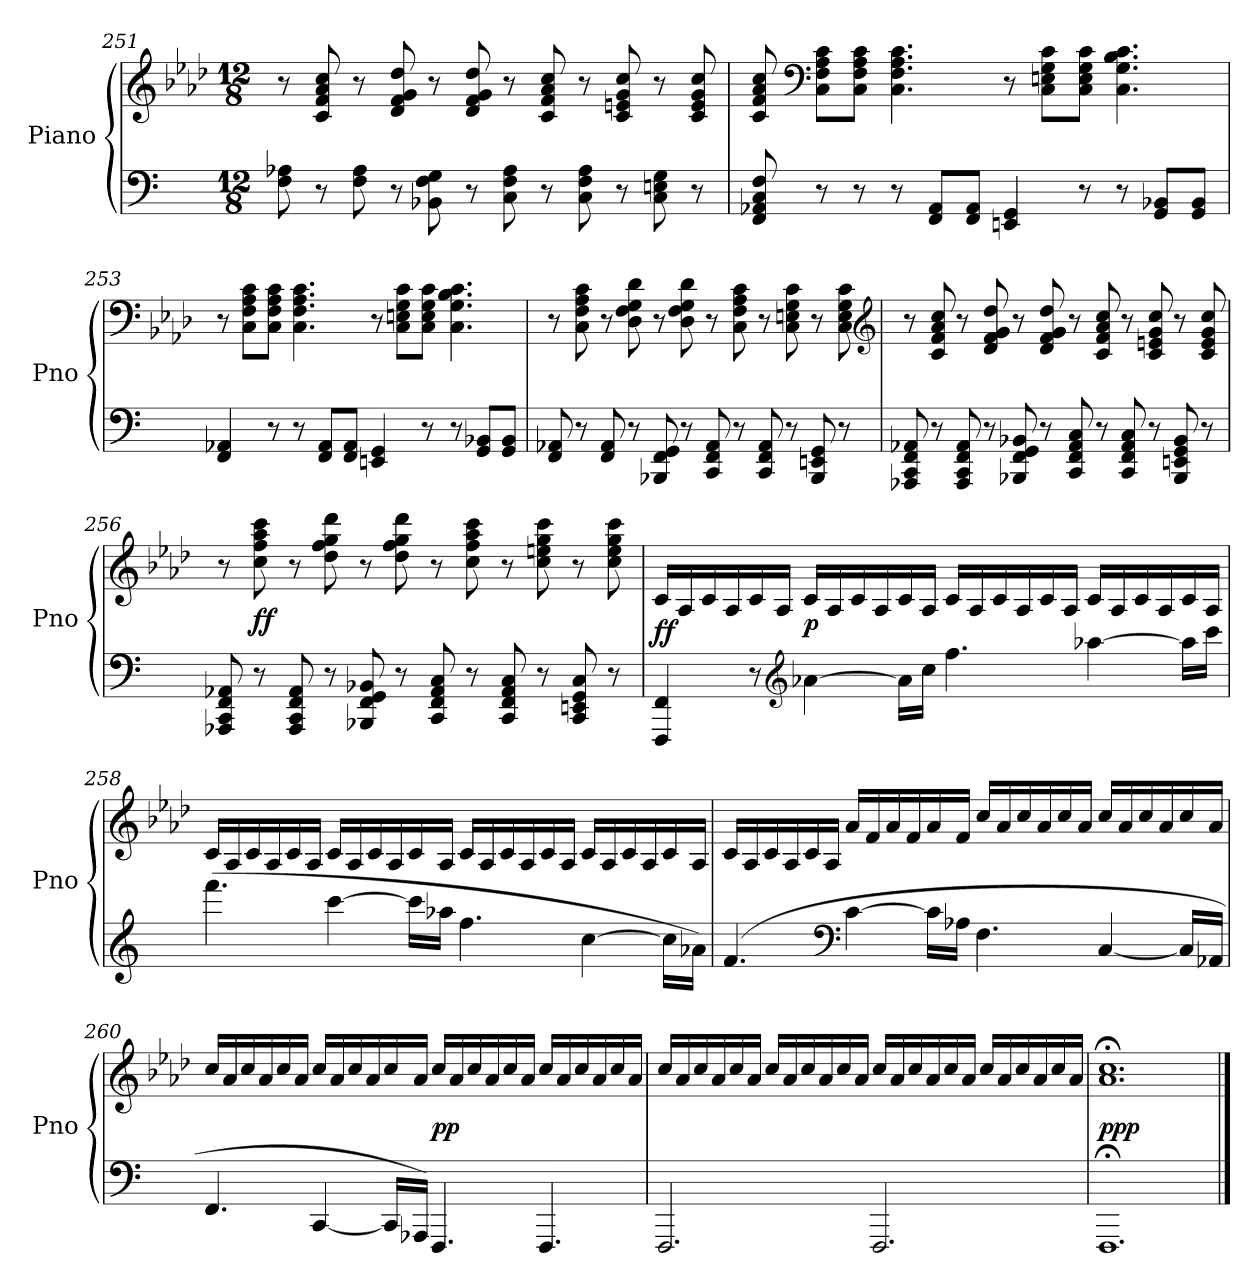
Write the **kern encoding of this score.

**kern	**kern	**dynam
*part1	*part1	*part1
*staff2	*staff1	*staff1/2
*I"Piano	*	*
*I'Pno	*	*
*clefF4	*clefG2	*
*k[]	*k[b-e-a-d-]	*
*M12/8	*M12/8	*
=251	=251	=251
8F\ 8A-\	8r	.
8r	8c/ 8f/ 8a-/ 8cc/	.
8F\ 8A-\	8r	.
8r	8d-/ 8f/ 8g/ 8dd-/	.
8BB-\ 8F\ 8G\	8r	.
8r	8d-/ 8f/ 8g/ 8dd-/	.
8C\ 8F\ 8A-\	8r	.
8r	8c/ 8f/ 8a-/ 8cc/	.
8C\ 8F\ 8A-\	8r	.
8r	8c/ 8en/ 8g/ 8cc/	.
8C\ 8En\ 8G\	8r	.
8r	8c/ 8e/ 8g/ 8cc/	.
=252	=252	=252
8FF/ 8AA-/ 8C/ 8F/	8c/ 8f/ 8a-/ 8cc/	.
*	*clefF4	*
8r	8C\ 8F\ 8A-\ 8c\L	.
8r	8C\ 8F\ 8A-\ 8c\J	.
8r	4.C\ 4.F\ 4.A-\ 4.c\	.
8FF/ 8AA-/L	.	.
8FF/ 8AA-/J	.	.
4EEn/ 4GG/	8r	.
.	8C\ 8En\ 8G\ 8c\L	.
8r	8C\ 8E\ 8G\ 8c\J	.
8r	4.C\ 4.G\ 4.B-\ 4.c\	.
8GG/ 8BB-/L	.	.
8GG/ 8BB-/J	.	.
=253	=253	=253
4FF/ 4AA-/	8r	.
.	8C\ 8F\ 8A-\ 8c\L	.
8r	8C\ 8F\ 8A-\ 8c\J	.
8r	4.C\ 4.F\ 4.A-\ 4.c\	.
8FF/ 8AA-/L	.	.
8FF/ 8AA-/J	.	.
4EEn/ 4GG/	8r	.
.	8C\ 8En\ 8G\ 8c\L	.
8r	8C\ 8E\ 8G\ 8c\J	.
8r	4.C\ 4.G\ 4.B-\ 4.c\	.
8GG/ 8BB-/L	.	.
8GG/ 8BB-/J	.	.
=254	=254	=254
8FF/ 8AA-/	8r	.
8r	8C\ 8F\ 8A-\ 8c\	.
8FF/ 8AA-/	8r	.
8r	8D-\ 8F\ 8G\ 8d-\	.
8BBB-/ 8FF/ 8GG/	8r	.
8r	8D-\ 8F\ 8G\ 8d-\	.
8CC/ 8FF/ 8AA-/	8r	.
8r	8C\ 8F\ 8A-\ 8c\	.
8CC/ 8FF/ 8AA-/	8r	.
8r	8C\ 8En\ 8G\ 8c\	.
8BBB-/ 8EEn/ 8GG/	8r	.
8r	8C\ 8E\ 8G\ 8c\	.
*	*clefG2	*
=255	=255	=255
8AAA-/ 8CC/ 8FF/ 8AA-/	8r	.
8r	8c/ 8f/ 8a-/ 8cc/	.
8AAA-/ 8CC/ 8FF/ 8AA-/	8r	.
8r	8d-/ 8f/ 8g/ 8dd-/	.
8BBB-/ 8FF/ 8GG/ 8BB-/	8r	.
8r	8d-/ 8f/ 8g/ 8dd-/	.
8CC/ 8FF/ 8AA-/ 8C/	8r	.
8r	8c/ 8f/ 8a-/ 8cc/	.
8CC/ 8FF/ 8AA-/ 8C/	8r	.
8r	8c/ 8en/ 8g/ 8cc/	.
8BBB-/ 8EEn/ 8GG/ 8BB-/	8r	.
8r	8c/ 8e/ 8g/ 8cc/	.
=256	=256	=256
8AAA-/ 8CC/ 8FF/ 8AA-/	8r	.
8r	8cc\ 8ff\ 8aa-\ 8ccc\	ff
8AAA-/ 8CC/ 8FF/ 8AA-/	8r	.
8r	8dd-\ 8ff\ 8gg\ 8ddd-\	.
8BBB-/ 8FF/ 8GG/ 8BB-/	8r	.
8r	8dd-\ 8ff\ 8gg\ 8ddd-\	.
8CC/ 8FF/ 8AA-/ 8C/	8r	.
8r	8cc\ 8ff\ 8aa-\ 8ccc\	.
8CC/ 8FF/ 8AA-/ 8C/	8r	.
8r	8cc\ 8een\ 8gg\ 8ccc\	.
8CC/ 8EEn/ 8GG/ 8C/	8r	.
8r	8cc\ 8ee\ 8gg\ 8ccc\	.
=257	=257	=257
4FFF/ 4FF/	16c/LL	ff
.	16A-/	.
.	16c/	.
.	16A-/	.
8r	16c/	.
.	16A-/JJ	.
*clefG2	*	*
[4a-\	16c/LL	p
.	16A-/	.
.	16c/	.
.	16A-/	.
16a-\LL]	16c/	.
16cc\JJ	16A-/JJ	.
4.ff\	16c/LL	.
.	16A-/	.
.	16c/	.
.	16A-/	.
.	16c/	.
.	16A-/JJ	.
[4aa-\	16c/LL	.
.	16A-/	.
.	16c/	.
.	16A-/	.
16aa-\LL]	16c/	.
16ccc\JJ	16A-/JJ	.
=258	=258	=258
(4.fff\	16c/LL	.
.	16A-/	.
.	16c/	.
.	16A-/	.
.	16c/	.
.	16A-/JJ	.
[4ccc\	16c/LL	.
.	16A-/	.
.	16c/	.
.	16A-/	.
16ccc\LL]	16c/	.
16aa-\JJ	16A-/JJ	.
4.ff\	16c/LL	.
.	16A-/	.
.	16c/	.
.	16A-/	.
.	16c/	.
.	16A-/JJ	.
[4cc\	16c/LL	.
.	16A-/	.
.	16c/	.
.	16A-/	.
16cc\LL]	16c/	.
16a-\JJ)	16A-/JJ	.
=259	=259	=259
(4.f/	16c/LL	.
.	16A-/	.
.	16c/	.
.	16A-/	.
.	16c/	.
.	16A-/JJ	.
*clefF4	*	*
[4c\	16a-/LL	.
.	16f/	.
.	16a-/	.
.	16f/	.
16c\LL]	16a-/	.
16A-\JJ	16f/JJ	.
4.F\	16cc/LL	.
.	16a-/	.
.	16cc/	.
.	16a-/	.
.	16cc/	.
.	16a-/JJ	.
[4C/	16cc/LL	.
.	16a-/	.
.	16cc/	.
.	16a-/	.
16C/LL]	16cc/	.
16AA-/JJ	16a-/JJ	.
=260	=260	=260
4.FF/	16cc/LL	.
.	16a-/	.
.	16cc/	.
.	16a-/	.
.	16cc/	.
.	16a-/JJ	.
[4CC/	16cc/LL	.
.	16a-/	.
.	16cc/	.
.	16a-/	.
16CC/LL]	16cc/	.
16AAA-/JJ)	16a-/JJ	.
4.FFF/	16cc/LL	pp
.	16a-/	.
.	16cc/	.
.	16a-/	.
.	16cc/	.
.	16a-/JJ	.
4.FFF/	16cc/LL	.
.	16a-/	.
.	16cc/	.
.	16a-/	.
.	16cc/	.
.	16a-/JJ	.
=261	=261	=261
2.FFF/	16cc/LL	.
.	16a-/	.
.	16cc/	.
.	16a-/	.
.	16cc/	.
.	16a-/JJ	.
.	16cc/LL	.
.	16a-/	.
.	16cc/	.
.	16a-/	.
.	16cc/	.
.	16a-/JJ	.
2.FFF/	16cc/LL	.
.	16a-/	.
.	16cc/	.
.	16a-/	.
.	16cc/	.
.	16a-/JJ	.
.	16cc/LL	.
.	16a-/	.
.	16cc/	.
.	16a-/	.
.	16cc/	.
.	16a-/JJ	.
=262	=262	=262
1.FFF;<	1.a-;< 1.cc;<	ppp
==	==	==
*-	*-	*-
